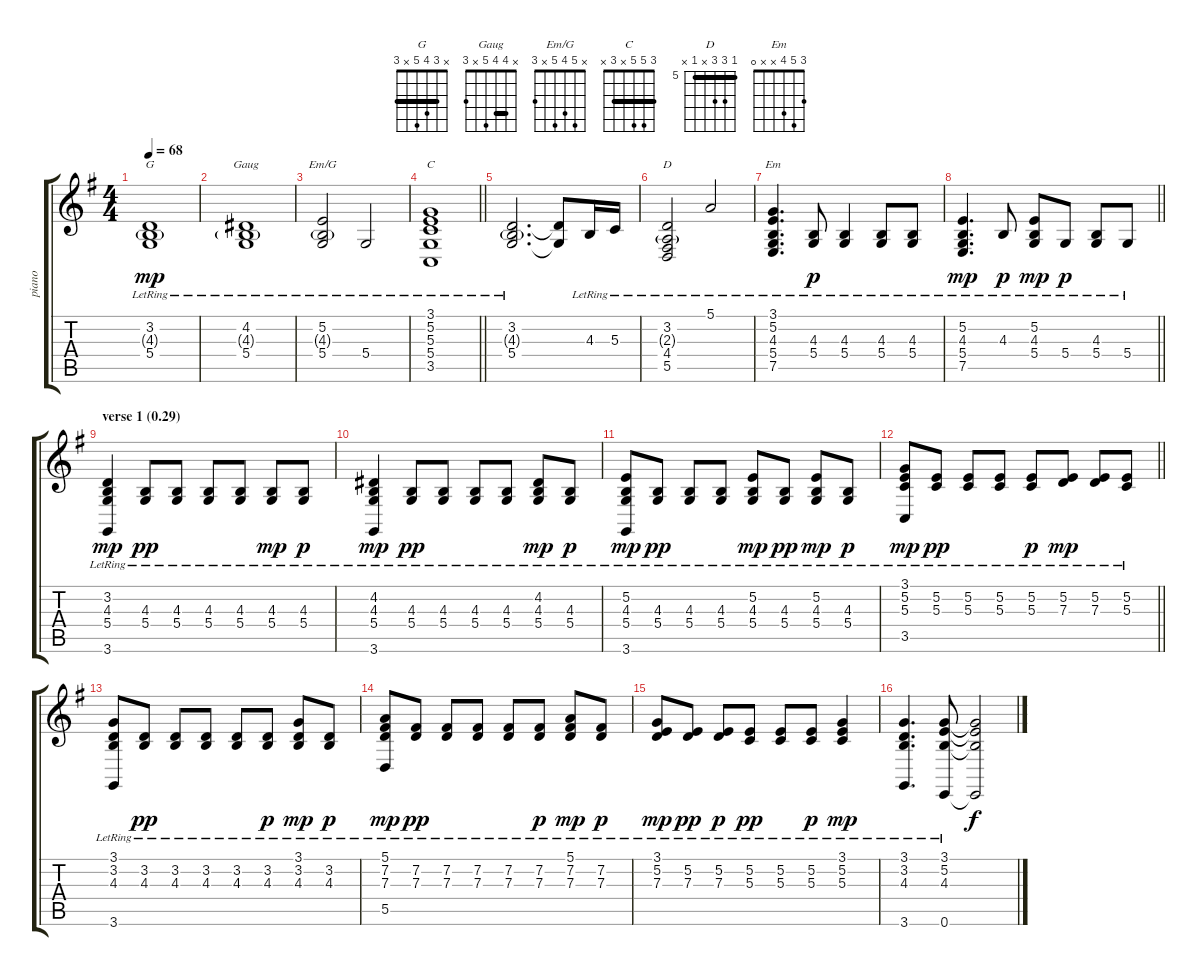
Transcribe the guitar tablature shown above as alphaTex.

\track ("piano" "piano") {instrument brightacousticpiano}
\staff {score tabs}
\tuning (E4 B3 G3 D3 A2 E2) {hide}
\chord ("G" x 3 4 5 x 3) {barre 3}
\chord ("Gaug" x 4 4 5 x 3) {barre 4}
\chord ("Em/G" x 5 4 5 x 3)
\chord ("C" 3 5 5 x 3 x) {barre 3}
\chord ("D" 5 7 7 x 5 x) {firstfret 5 barre 5}
\chord ("Em" 3 5 4 x x 0)
\ts (4 4)
\tempo 68
\clef g2
\ks g
(3.2{lr} 4.3{g lr} 5.4{lr}).1{ch "G" dy mp instrument brightacousticpiano} |
(4.2{lr} 4.3{g lr} 5.4{lr}).1{ch "Gaug"} |
(5.2{lr} 4.3{g lr} 5.4{lr}).2{ch "Em/G"} 5.4{lr}.2 |
\barLineRight lightlight
(3.1{lr} 5.2{lr} 5.3{lr} 5.4{lr} 3.5{lr}).1{ch "C"} |
(3.2{lr} 4.3{g lr} 5.4{lr}).2{d} (3.2{t} 5.4{t}).8 4.3{lr}.16 5.3{lr}.16 |
(3.2{lr} 2.3{g lr} 4.4{lr} 5.5{lr}).2{ch "D"} 5.1{lr}.2 |
(3.1{lr} 5.2{lr} 4.3{lr} 5.4{lr} 7.5{lr}).4{d ch "Em"} (4.3{lr} 5.4{lr}).8{dy p} (4.3{lr} 5.4{lr}).4 (4.3{lr} 5.4{lr}).8 (4.3{lr} 5.4{lr}).8 |
\barLineRight lightlight
(5.2{lr} 4.3{lr} 5.4{lr} 7.5{lr}).4{d dy mp} 4.3{lr}.8{dy p} (5.2{lr} 4.3{lr} 5.4{lr}).8{dy mp} 5.4{lr}.8{dy p} (4.3{lr} 5.4{lr}).8 5.4{lr}.8 |
\section ("" "verse 1 (0.29)")
(3.2{lr} 4.3{lr} 5.4{lr} 3.6{lr}).4{dy mp} (4.3{lr} 5.4{lr}).8{dy pp} (4.3{lr} 5.4{lr}).8 (4.3{lr} 5.4{lr}).8 (4.3{lr} 5.4{lr}).8 (4.3{lr} 5.4{lr}).8{dy mp} (4.3{lr} 5.4{lr}).8{dy p} |
(4.2{lr} 4.3{lr} 5.4{lr} 3.6{lr}).4{dy mp} (4.3{lr} 5.4{lr}).8{dy pp} (4.3{lr} 5.4{lr}).8 (4.3{lr} 5.4{lr}).8 (4.3{lr} 5.4{lr}).8 (4.2{lr} 4.3{lr} 5.4{lr}).8{dy mp} (4.3{lr} 5.4{lr}).8{dy p} |
(5.2{lr} 4.3{lr} 5.4{lr} 3.6{lr}).8{dy mp} (4.3{lr} 5.4{lr}).8{dy pp} (4.3{lr} 5.4{lr}).8 (4.3{lr} 5.4{lr}).8 (5.2{lr} 4.3{lr} 5.4{lr}).8{dy mp} (4.3{lr} 5.4{lr}).8{dy pp} (5.2{lr} 4.3{lr} 5.4{lr}).8{dy mp} (4.3{lr} 5.4{lr}).8{dy p} |
\barLineRight lightlight
(3.1{lr} 5.2{lr} 5.3{lr} 3.5{lr}).8{dy mp} (5.2{lr} 5.3{lr}).8{dy pp} (5.2{lr} 5.3{lr}).8 (5.2{lr} 5.3{lr}).8 (5.2{lr} 5.3{lr}).8{dy p} (5.2{lr} 7.3{lr}).8{dy mp} (5.2{lr} 7.3{lr}).8 (5.2{lr} 5.3{lr}).8 |
(3.1{lr} 3.2{lr} 4.3{lr} 3.6{lr}).8 (3.2{lr} 4.3{lr}).8{dy pp} (3.2{lr} 4.3{lr}).8 (3.2{lr} 4.3{lr}).8 (3.2{lr} 4.3{lr}).8 (3.2{lr} 4.3{lr}).8{dy p} (3.1{lr} 3.2{lr} 4.3{lr}).8{dy mp} (3.2{lr} 4.3{lr}).8{dy p} |
(5.1{lr} 7.2{lr} 7.3{lr} 5.5{lr}).8{dy mp} (7.2{lr} 7.3{lr}).8{dy pp} (7.2{lr} 7.3{lr}).8 (7.2{lr} 7.3{lr}).8 (7.2{lr} 7.3{lr}).8 (7.2{lr} 7.3{lr}).8{dy p} (5.1{lr} 7.2{lr} 7.3{lr}).8{dy mp} (7.2{lr} 7.3{lr}).8{dy p} |
(3.1{lr} 5.2{lr} 7.3{lr}).8{dy mp} (5.2{lr} 7.3{lr}).8{dy pp} (5.2{lr} 7.3{lr}).8{dy p} (5.2{lr} 5.3{lr}).8{dy pp} (5.2{lr} 5.3{lr}).8 (5.2{lr} 5.3{lr}).8{dy p} (3.1{lr} 5.2{lr} 5.3{lr}).4{dy mp} |
(3.1{lr} 3.2{lr} 4.3{lr} 3.6{lr}).4{d} (3.1{lr} 5.2{lr} 4.3{lr} 0.6{lr}).8 (3.1{t} 5.2{t} 4.3{t} 0.6{t}).2{dy f}
